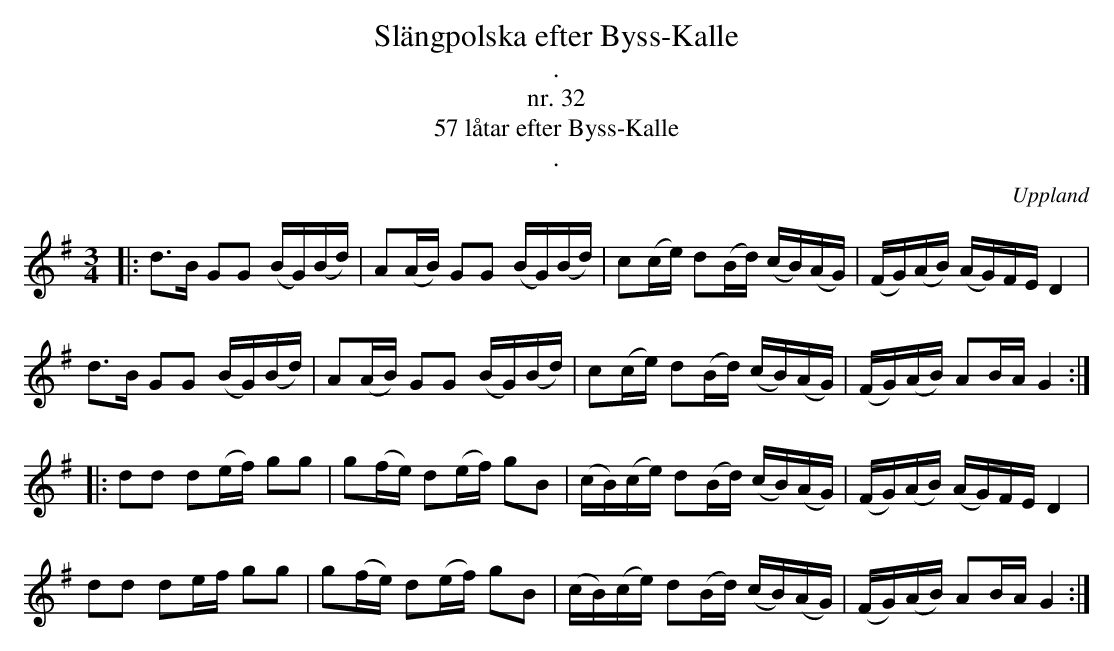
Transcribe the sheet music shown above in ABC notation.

X:1
T: Slängpolska efter Byss-Kalle
T: .
T: nr. 32
T: 57 låtar efter Byss-Kalle
T: .
O: Uppland
M: 3/4
L: 1/16
K: G
|: d2>B2 G2G2 (BG)(Bd) | A2(AB) G2G2 (BG)(Bd) | c2(ce) d2(Bd) (cB)(AG) | (FG)(AB) (AG)FE D4 |
d2>B2 G2G2 (BG)(Bd) | A2(AB) G2G2 (BG)(Bd) | c2(ce) d2(Bd) (cB)(AG) | (FG)(AB) A2BA G4 :|
|: d2d2 d2(ef) g2g2 | g2(fe) d2(ef) g2B2 | (cB)(ce) d2(Bd) (cB)(AG) | (FG)(AB) (AG)FE D4 |
d2d2 d2ef g2g2 | g2(fe) d2(ef) g2B2 | (cB)(ce) d2(Bd) (cB)(AG) | (FG)(AB) A2BA G4 :|
